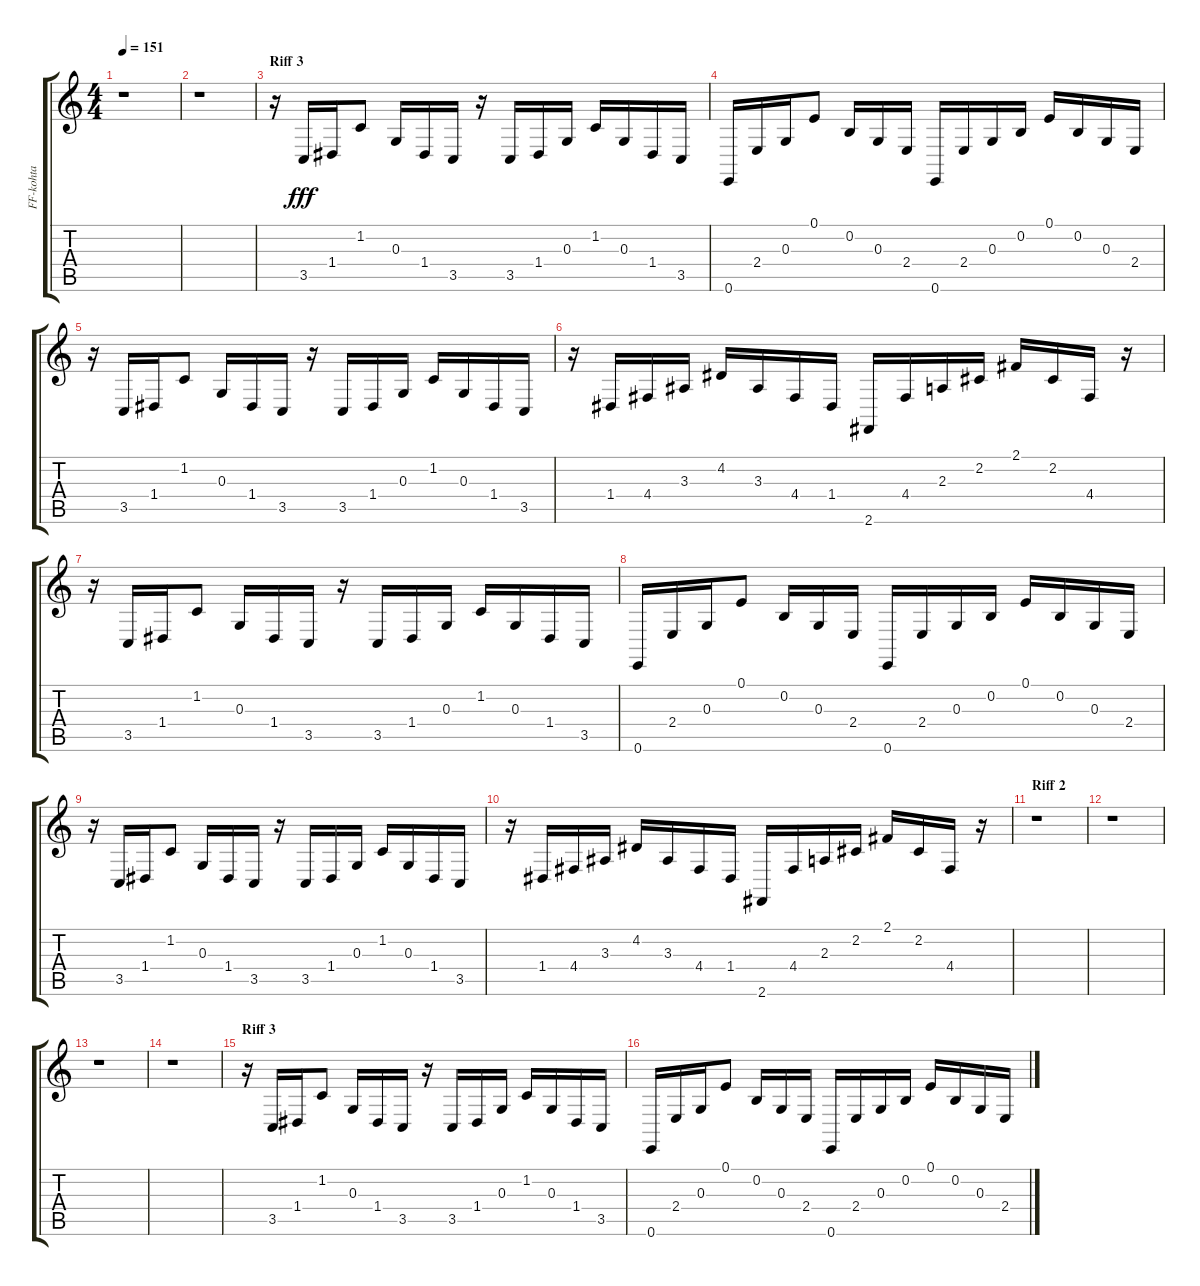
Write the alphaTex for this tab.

\track ("FF-kohta" "FF-kohta") {instrument lead8bassandlead}
\staff {score tabs}
\tuning (E4 B3 G3 D3 A2 E2) {hide}
\ts (4 4)
\tempo 151
\clef g2
\ks c
r.1{dy fff} |
r.1 |
\section ("" "Riff 3")
r.16 3.5.16 1.4.16 1.2.8 0.3.16 1.4.16 3.5.16 r.16 3.5.16 1.4.16 0.3.16 1.2.16 0.3.16 1.4.16 3.5.16 |
0.6.16 2.4.16 0.3.16 0.1.8 0.2.16 0.3.16 2.4.16 0.6.16 2.4.16 0.3.16 0.2.16 0.1.16 0.2.16 0.3.16 2.4.16 |
r.16 3.5.16 1.4.16 1.2.8 0.3.16 1.4.16 3.5.16 r.16 3.5.16 1.4.16 0.3.16 1.2.16 0.3.16 1.4.16 3.5.16 |
r.16 1.4.16 4.4.16 3.3.16 4.2.16 3.3.16 4.4.16 1.4.16 2.6.16 4.4.16 2.3.16 2.2.16 2.1.16 2.2.16 4.4.16 r.16 |
r.16 3.5.16 1.4.16 1.2.8 0.3.16 1.4.16 3.5.16 r.16 3.5.16 1.4.16 0.3.16 1.2.16 0.3.16 1.4.16 3.5.16 |
0.6.16 2.4.16 0.3.16 0.1.8 0.2.16 0.3.16 2.4.16 0.6.16 2.4.16 0.3.16 0.2.16 0.1.16 0.2.16 0.3.16 2.4.16 |
r.16 3.5.16 1.4.16 1.2.8 0.3.16 1.4.16 3.5.16 r.16 3.5.16 1.4.16 0.3.16 1.2.16 0.3.16 1.4.16 3.5.16 |
r.16 1.4.16 4.4.16 3.3.16 4.2.16 3.3.16 4.4.16 1.4.16 2.6.16 4.4.16 2.3.16 2.2.16 2.1.16 2.2.16 4.4.16 r.16 |
\section ("" "Riff 2")
r.1 |
r.1 |
r.1 |
r.1 |
\section ("" "Riff 3")
r.16 3.5.16 1.4.16 1.2.8 0.3.16 1.4.16 3.5.16 r.16 3.5.16 1.4.16 0.3.16 1.2.16 0.3.16 1.4.16 3.5.16 |
0.6.16 2.4.16 0.3.16 0.1.8 0.2.16 0.3.16 2.4.16 0.6.16 2.4.16 0.3.16 0.2.16 0.1.16 0.2.16 0.3.16 2.4.16
